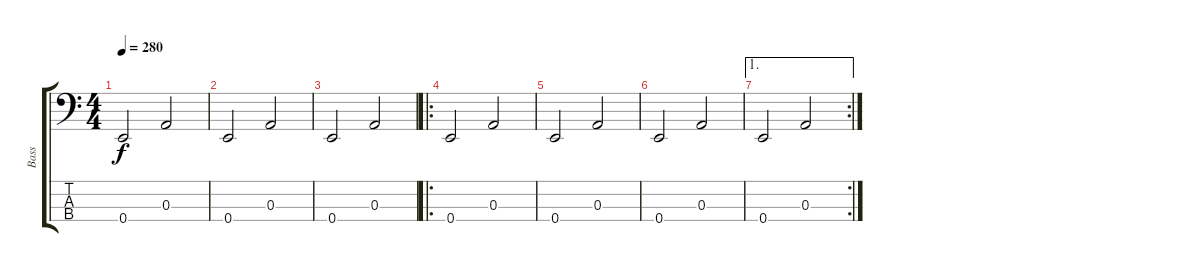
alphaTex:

\track ("Bass" "Bass") {instrument acousticbass}
\staff {score tabs}
\tuning (G2 D2 A1 E1) {hide}
\ts (4 4)
\tempo 280
\clef f4
\ks c
0.4.2{dy f} 0.3.2 |
0.4.2 0.3.2 |
0.4.2 0.3.2 |
\ro
0.4.2 0.3.2 |
0.4.2 0.3.2 |
0.4.2 0.3.2 |
\ae 1
\rc 2
0.4.2 0.3.2
